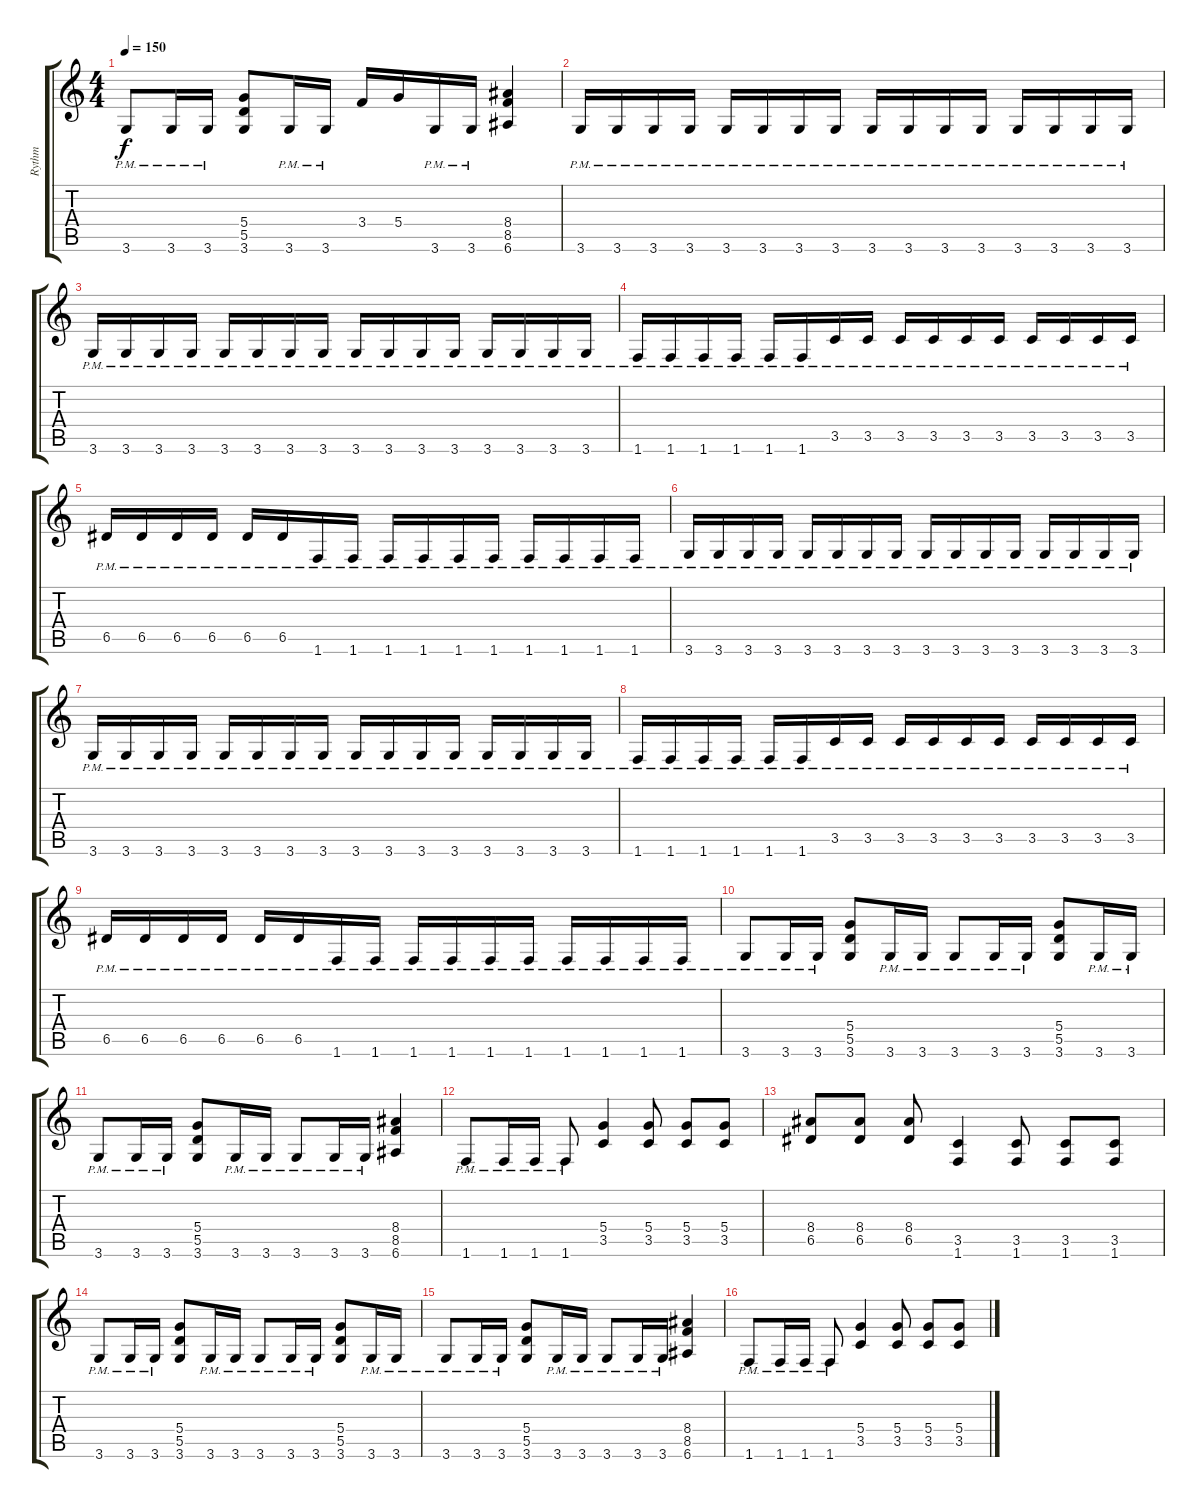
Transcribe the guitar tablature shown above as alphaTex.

\track ("Rythm" "Rythm") {instrument distortionguitar}
\staff {score tabs}
\tuning (E4 B3 G3 D3 A2 E2) {hide}
\ts (4 4)
\tempo 150
\clef g2
\ks c
3.6{pm}.8{dy f} 3.6{pm}.16 3.6{pm}.16 (5.4 5.5 3.6).8 3.6{pm}.16 3.6{pm}.16 3.4.16 5.4.16 3.6{pm}.16 3.6{pm}.16 (8.4 8.5 6.6).4 |
3.6{pm}.16 3.6{pm}.16 3.6{pm}.16 3.6{pm}.16 3.6{pm}.16 3.6{pm}.16 3.6{pm}.16 3.6{pm}.16 3.6{pm}.16 3.6{pm}.16 3.6{pm}.16 3.6{pm}.16 3.6{pm}.16 3.6{pm}.16 3.6{pm}.16 3.6{pm}.16 |
3.6{pm}.16 3.6{pm}.16 3.6{pm}.16 3.6{pm}.16 3.6{pm}.16 3.6{pm}.16 3.6{pm}.16 3.6{pm}.16 3.6{pm}.16 3.6{pm}.16 3.6{pm}.16 3.6{pm}.16 3.6{pm}.16 3.6{pm}.16 3.6{pm}.16 3.6{pm}.16 |
1.6{pm}.16 1.6{pm}.16 1.6{pm}.16 1.6{pm}.16 1.6{pm}.16 1.6{pm}.16 3.5{pm}.16 3.5{pm}.16 3.5{pm}.16 3.5{pm}.16 3.5{pm}.16 3.5{pm}.16 3.5{pm}.16 3.5{pm}.16 3.5{pm}.16 3.5{pm}.16 |
6.5{pm}.16 6.5{pm}.16 6.5{pm}.16 6.5{pm}.16 6.5{pm}.16 6.5{pm}.16 1.6{pm}.16 1.6{pm}.16 1.6{pm}.16 1.6{pm}.16 1.6{pm}.16 1.6{pm}.16 1.6{pm}.16 1.6{pm}.16 1.6{pm}.16 1.6{pm}.16 |
3.6{pm}.16 3.6{pm}.16 3.6{pm}.16 3.6{pm}.16 3.6{pm}.16 3.6{pm}.16 3.6{pm}.16 3.6{pm}.16 3.6{pm}.16 3.6{pm}.16 3.6{pm}.16 3.6{pm}.16 3.6{pm}.16 3.6{pm}.16 3.6{pm}.16 3.6{pm}.16 |
3.6{pm}.16 3.6{pm}.16 3.6{pm}.16 3.6{pm}.16 3.6{pm}.16 3.6{pm}.16 3.6{pm}.16 3.6{pm}.16 3.6{pm}.16 3.6{pm}.16 3.6{pm}.16 3.6{pm}.16 3.6{pm}.16 3.6{pm}.16 3.6{pm}.16 3.6{pm}.16 |
1.6{pm}.16 1.6{pm}.16 1.6{pm}.16 1.6{pm}.16 1.6{pm}.16 1.6{pm}.16 3.5{pm}.16 3.5{pm}.16 3.5{pm}.16 3.5{pm}.16 3.5{pm}.16 3.5{pm}.16 3.5{pm}.16 3.5{pm}.16 3.5{pm}.16 3.5{pm}.16 |
6.5{pm}.16 6.5{pm}.16 6.5{pm}.16 6.5{pm}.16 6.5{pm}.16 6.5{pm}.16 1.6{pm}.16 1.6{pm}.16 1.6{pm}.16 1.6{pm}.16 1.6{pm}.16 1.6{pm}.16 1.6{pm}.16 1.6{pm}.16 1.6{pm}.16 1.6{pm}.16 |
3.6{pm}.8 3.6{pm}.16 3.6{pm}.16 (5.4 5.5 3.6).8 3.6{pm}.16 3.6{pm}.16 3.6{pm}.8 3.6{pm}.16 3.6{pm}.16 (5.4 5.5 3.6).8 3.6{pm}.16 3.6{pm}.16 |
3.6{pm}.8 3.6{pm}.16 3.6{pm}.16 (5.4 5.5 3.6).8 3.6{pm}.16 3.6{pm}.16 3.6{pm}.8 3.6{pm}.16 3.6{pm}.16 (8.4 8.5 6.6).4 |
1.6{pm}.8 1.6{pm}.16 1.6{pm}.16 1.6{pm}.8 (5.4 3.5).4 (5.4 3.5).8 (5.4 3.5).8 (5.4 3.5).8 |
(8.4 6.5).8 (8.4 6.5).8 (8.4 6.5).8 (3.5 1.6).4 (3.5 1.6).8 (3.5 1.6).8 (3.5 1.6).8 |
3.6{pm}.8 3.6{pm}.16 3.6{pm}.16 (5.4 5.5 3.6).8 3.6{pm}.16 3.6{pm}.16 3.6{pm}.8 3.6{pm}.16 3.6{pm}.16 (5.4 5.5 3.6).8 3.6{pm}.16 3.6{pm}.16 |
3.6{pm}.8 3.6{pm}.16 3.6{pm}.16 (5.4 5.5 3.6).8 3.6{pm}.16 3.6{pm}.16 3.6{pm}.8 3.6{pm}.16 3.6{pm}.16 (8.4 8.5 6.6).4 |
1.6{pm}.8 1.6{pm}.16 1.6{pm}.16 1.6{pm}.8 (5.4 3.5).4 (5.4 3.5).8 (5.4 3.5).8 (5.4 3.5).8
